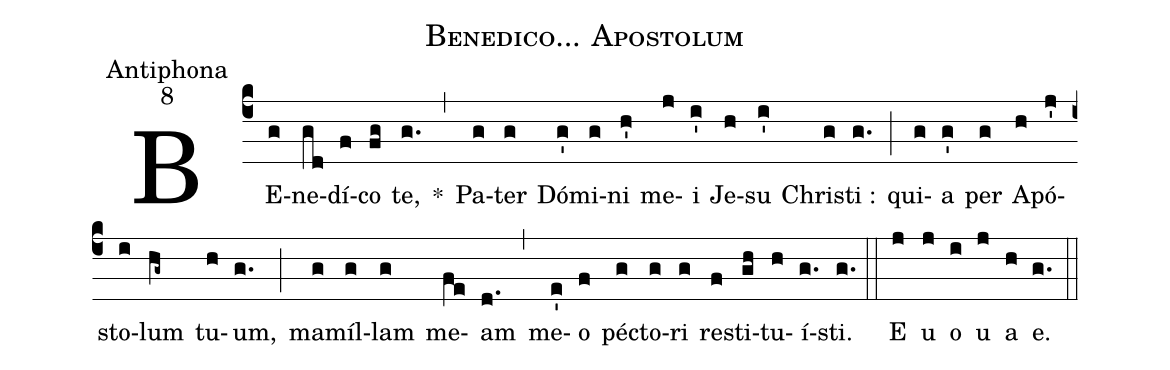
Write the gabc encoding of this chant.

name:Benedico... Apostolum;
office-part:Antiphona;
mode:8;
%%
(c4) BE(g)ne(gd)dí(f)co(fg) te,(g.) *(,) Pa(g)ter(g) Dó(g')mi(g)ni(h') me(j)i(i') Je(h)su(i') Chri(g)sti :(g.) (;) qui(g)a(g') per(g) A(h)pó(j')sto(i)lum(hg~) tu(h)um,(g.) (;) ma(g)míl(g)lam(g) me(fe)am(d.) (,) me(e')o(f) pé(g)cto(g)ri(g) re(f)sti(gh)tu(h)í(g.)sti.(g.) (::) <eu>E(j) u(j) o(i) u(j) a(h) e.</eu>(g.) (::)
